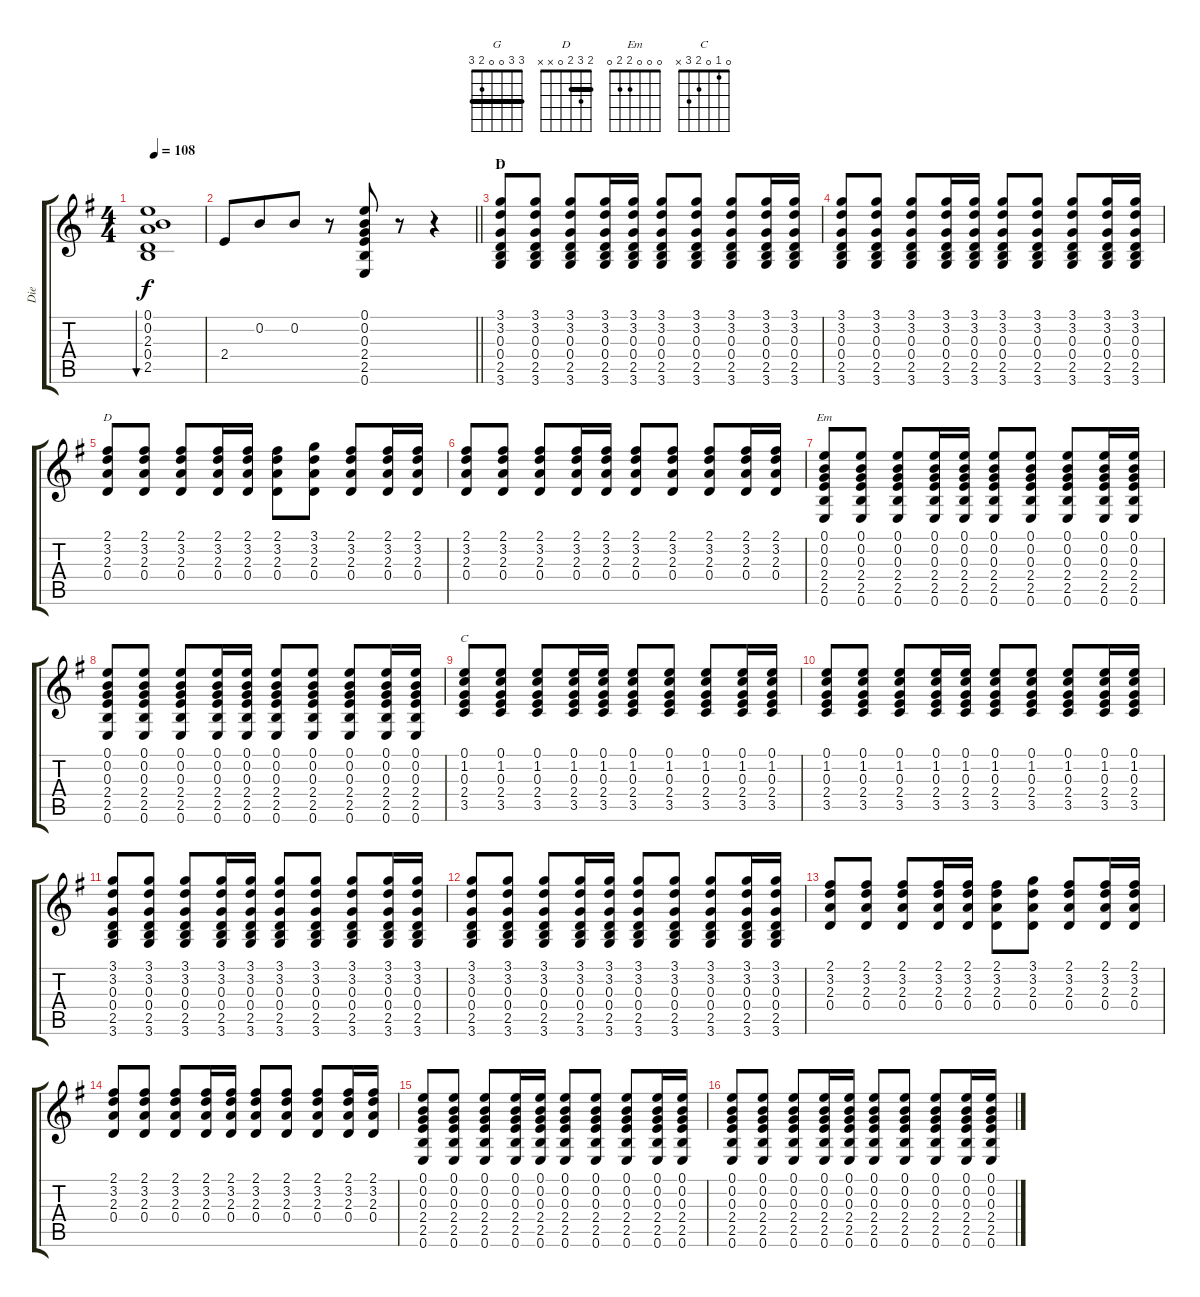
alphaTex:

\track ("Die" "Die") {instrument acousticguitarsteel}
\staff {score tabs}
\tuning (E4 B3 G3 D3 A2 E2) {hide}
\chord ("G" 3 3 0 0 2 3) {barre 3}
\chord ("D" 2 3 2 0 x x) {barre 2}
\chord ("Em" 0 0 0 2 2 0)
\chord ("C" 0 1 0 2 3 x)
\ts (4 4)
\tempo 108
\clef g2
\ks eminor
(0.1 0.2 2.3 0.4 2.5).1{bu 240 dy f} |
\barLineRight lightlight
2.4.8 0.2.8{beam merge} 0.2.8 r.8 (0.1 0.2 0.3 2.4 2.5 0.6).8 r.8 r.4 |
\section ("" "D")
(3.1 3.2 0.3 0.4 2.5 3.6).8{ch "G"} (3.1 3.2 0.3 0.4 2.5 3.6).8 (3.1 3.2 0.3 0.4 2.5 3.6).8 (3.1 3.2 0.3 0.4 2.5 3.6).16 (3.1 3.2 0.3 0.4 2.5 3.6).16 (3.1 3.2 0.3 0.4 2.5 3.6).8 (3.1 3.2 0.3 0.4 2.5 3.6).8 (3.1 3.2 0.3 0.4 2.5 3.6).8 (3.1 3.2 0.3 0.4 2.5 3.6).16 (3.1 3.2 0.3 0.4 2.5 3.6).16 |
(3.1 3.2 0.3 0.4 2.5 3.6).8 (3.1 3.2 0.3 0.4 2.5 3.6).8 (3.1 3.2 0.3 0.4 2.5 3.6).8 (3.1 3.2 0.3 0.4 2.5 3.6).16 (3.1 3.2 0.3 0.4 2.5 3.6).16 (3.1 3.2 0.3 0.4 2.5 3.6).8 (3.1 3.2 0.3 0.4 2.5 3.6).8 (3.1 3.2 0.3 0.4 2.5 3.6).8 (3.1 3.2 0.3 0.4 2.5 3.6).16 (3.1 3.2 0.3 0.4 2.5 3.6).16 |
(2.1 3.2 2.3 0.4).8{ch "D"} (2.1 3.2 2.3 0.4).8 (2.1 3.2 2.3 0.4).8 (2.1 3.2 2.3 0.4).16 (2.1 3.2 2.3 0.4).16 (2.1 3.2 2.3 0.4).8 (3.1 3.2 2.3 0.4).8 (2.1 3.2 2.3 0.4).8 (2.1 3.2 2.3 0.4).16 (2.1 3.2 2.3 0.4).16 |
(2.1 3.2 2.3 0.4).8 (2.1 3.2 2.3 0.4).8 (2.1 3.2 2.3 0.4).8 (2.1 3.2 2.3 0.4).16 (2.1 3.2 2.3 0.4).16 (2.1 3.2 2.3 0.4).8 (2.1 3.2 2.3 0.4).8 (2.1 3.2 2.3 0.4).8 (2.1 3.2 2.3 0.4).16 (2.1 3.2 2.3 0.4).16 |
(0.1 0.2 0.3 2.4 2.5 0.6).8{ch "Em"} (0.1 0.2 0.3 2.4 2.5 0.6).8 (0.1 0.2 0.3 2.4 2.5 0.6).8 (0.1 0.2 0.3 2.4 2.5 0.6).16 (0.1 0.2 0.3 2.4 2.5 0.6).16 (0.1 0.2 0.3 2.4 2.5 0.6).8 (0.1 0.2 0.3 2.4 2.5 0.6).8 (0.1 0.2 0.3 2.4 2.5 0.6).8 (0.1 0.2 0.3 2.4 2.5 0.6).16 (0.1 0.2 0.3 2.4 2.5 0.6).16 |
(0.1 0.2 0.3 2.4 2.5 0.6).8 (0.1 0.2 0.3 2.4 2.5 0.6).8 (0.1 0.2 0.3 2.4 2.5 0.6).8 (0.1 0.2 0.3 2.4 2.5 0.6).16 (0.1 0.2 0.3 2.4 2.5 0.6).16 (0.1 0.2 0.3 2.4 2.5 0.6).8 (0.1 0.2 0.3 2.4 2.5 0.6).8 (0.1 0.2 0.3 2.4 2.5 0.6).8 (0.1 0.2 0.3 2.4 2.5 0.6).16 (0.1 0.2 0.3 2.4 2.5 0.6).16 |
(0.1 1.2 0.3 2.4 3.5).8{ch "C"} (0.1 1.2 0.3 2.4 3.5).8 (0.1 1.2 0.3 2.4 3.5).8 (0.1 1.2 0.3 2.4 3.5).16 (0.1 1.2 0.3 2.4 3.5).16 (0.1 1.2 0.3 2.4 3.5).8 (0.1 1.2 0.3 2.4 3.5).8 (0.1 1.2 0.3 2.4 3.5).8 (0.1 1.2 0.3 2.4 3.5).16 (0.1 1.2 0.3 2.4 3.5).16 |
(0.1 1.2 0.3 2.4 3.5).8 (0.1 1.2 0.3 2.4 3.5).8 (0.1 1.2 0.3 2.4 3.5).8 (0.1 1.2 0.3 2.4 3.5).16 (0.1 1.2 0.3 2.4 3.5).16 (0.1 1.2 0.3 2.4 3.5).8 (0.1 1.2 0.3 2.4 3.5).8 (0.1 1.2 0.3 2.4 3.5).8 (0.1 1.2 0.3 2.4 3.5).16 (0.1 1.2 0.3 2.4 3.5).16 |
(3.1 3.2 0.3 0.4 2.5 3.6).8 (3.1 3.2 0.3 0.4 2.5 3.6).8 (3.1 3.2 0.3 0.4 2.5 3.6).8 (3.1 3.2 0.3 0.4 2.5 3.6).16 (3.1 3.2 0.3 0.4 2.5 3.6).16 (3.1 3.2 0.3 0.4 2.5 3.6).8 (3.1 3.2 0.3 0.4 2.5 3.6).8 (3.1 3.2 0.3 0.4 2.5 3.6).8 (3.1 3.2 0.3 0.4 2.5 3.6).16 (3.1 3.2 0.3 0.4 2.5 3.6).16 |
(3.1 3.2 0.3 0.4 2.5 3.6).8 (3.1 3.2 0.3 0.4 2.5 3.6).8 (3.1 3.2 0.3 0.4 2.5 3.6).8 (3.1 3.2 0.3 0.4 2.5 3.6).16 (3.1 3.2 0.3 0.4 2.5 3.6).16 (3.1 3.2 0.3 0.4 2.5 3.6).8 (3.1 3.2 0.3 0.4 2.5 3.6).8 (3.1 3.2 0.3 0.4 2.5 3.6).8 (3.1 3.2 0.3 0.4 2.5 3.6).16 (3.1 3.2 0.3 0.4 2.5 3.6).16 |
(2.1 3.2 2.3 0.4).8 (2.1 3.2 2.3 0.4).8 (2.1 3.2 2.3 0.4).8 (2.1 3.2 2.3 0.4).16 (2.1 3.2 2.3 0.4).16 (2.1 3.2 2.3 0.4).8 (3.1 3.2 2.3 0.4).8 (2.1 3.2 2.3 0.4).8 (2.1 3.2 2.3 0.4).16 (2.1 3.2 2.3 0.4).16 |
(2.1 3.2 2.3 0.4).8 (2.1 3.2 2.3 0.4).8 (2.1 3.2 2.3 0.4).8 (2.1 3.2 2.3 0.4).16 (2.1 3.2 2.3 0.4).16 (2.1 3.2 2.3 0.4).8 (2.1 3.2 2.3 0.4).8 (2.1 3.2 2.3 0.4).8 (2.1 3.2 2.3 0.4).16 (2.1 3.2 2.3 0.4).16 |
(0.1 0.2 0.3 2.4 2.5 0.6).8 (0.1 0.2 0.3 2.4 2.5 0.6).8 (0.1 0.2 0.3 2.4 2.5 0.6).8 (0.1 0.2 0.3 2.4 2.5 0.6).16 (0.1 0.2 0.3 2.4 2.5 0.6).16 (0.1 0.2 0.3 2.4 2.5 0.6).8 (0.1 0.2 0.3 2.4 2.5 0.6).8 (0.1 0.2 0.3 2.4 2.5 0.6).8 (0.1 0.2 0.3 2.4 2.5 0.6).16 (0.1 0.2 0.3 2.4 2.5 0.6).16 |
(0.1 0.2 0.3 2.4 2.5 0.6).8 (0.1 0.2 0.3 2.4 2.5 0.6).8 (0.1 0.2 0.3 2.4 2.5 0.6).8 (0.1 0.2 0.3 2.4 2.5 0.6).16 (0.1 0.2 0.3 2.4 2.5 0.6).16 (0.1 0.2 0.3 2.4 2.5 0.6).8 (0.1 0.2 0.3 2.4 2.5 0.6).8 (0.1 0.2 0.3 2.4 2.5 0.6).8 (0.1 0.2 0.3 2.4 2.5 0.6).16 (0.1 0.2 0.3 2.4 2.5 0.6).16
